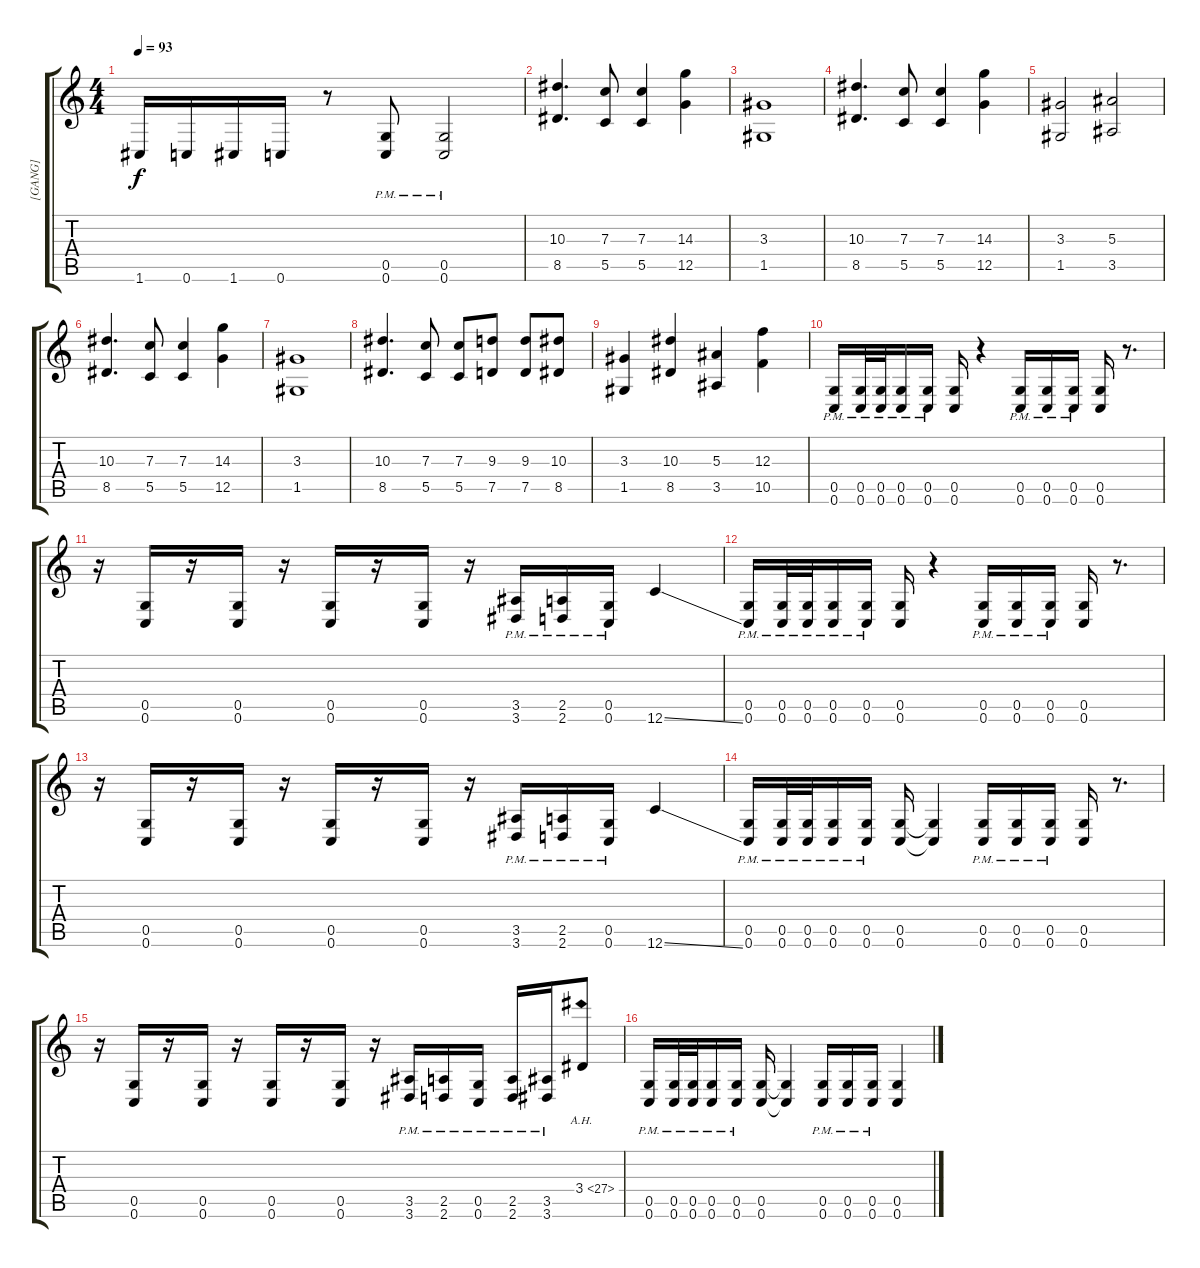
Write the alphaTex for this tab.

\track ("[GANG]" "[GANG]") {instrument distortionguitar}
\staff {score tabs}
\tuning (D4 A3 F3 C3 G2 C2) {hide}
\ts (4 4)
\tempo 93
\clef g2
\ks c
1.6.16{dy f instrument distortionguitar} 0.6.16 1.6.16 0.6.16 r.8 (0.5{pm} 0.6{pm}).8 (0.5{pm} 0.6{pm}).2 |
(10.3 8.5).4{d} (7.3 5.5).8 (7.3 5.5).4 (14.3 12.5).4 |
(3.3 1.5).1 |
(10.3 8.5).4{d} (7.3 5.5).8 (7.3 5.5).4 (14.3 12.5).4 |
(3.3 1.5).2 (5.3 3.5).2 |
(10.3 8.5).4{d} (7.3 5.5).8 (7.3 5.5).4 (14.3 12.5).4 |
(3.3 1.5).1 |
(10.3 8.5).4{d} (7.3 5.5).8 (7.3 5.5).8 (9.3 7.5).8 (9.3 7.5).8 (10.3 8.5).8 |
(3.3 1.5).4 (10.3 8.5).4 (5.3 3.5).4 (12.3 10.5).4 |
(0.5 0.6{pm}).16 (0.5{pm} 0.6{pm}).32 (0.5{pm} 0.6{pm}).32 (0.5{pm} 0.6{pm}).16 (0.5{pm} 0.6{pm}).16 (0.5 0.6).16 r.4 (0.5{pm} 0.6{pm}).16 (0.5{pm} 0.6{pm}).16 (0.5{pm} 0.6{pm}).16 (0.5 0.6).16 r.8{d} |
r.16 (0.5 0.6).16 r.16 (0.5 0.6).16 r.16 (0.5 0.6).16 r.16 (0.5 0.6).16 r.16 (3.5{pm} 3.6{pm}).16 (2.5{pm} 2.6{pm}).16 (0.5{pm} 0.6{pm}).16 12.6{ss}.4 |
(0.5{pm} 0.6{pm}).16 (0.5{pm} 0.6{pm}).32 (0.5{pm} 0.6{pm}).32 (0.5{pm} 0.6{pm}).16 (0.5{pm} 0.6{pm}).16 (0.5 0.6).16 r.4 (0.5{pm} 0.6{pm}).16 (0.5{pm} 0.6{pm}).16 (0.5{pm} 0.6{pm}).16 (0.5 0.6).16 r.8{d} |
r.16 (0.5 0.6).16 r.16 (0.5 0.6).16 r.16 (0.5 0.6).16 r.16 (0.5 0.6).16 r.16 (3.5{pm} 3.6{pm}).16 (2.5{pm} 2.6{pm}).16 (0.5{pm} 0.6{pm}).16 12.6{ss}.4 |
(0.5{pm} 0.6{pm}).16 (0.5{pm} 0.6{pm}).32 (0.5{pm} 0.6{pm}).32 (0.5{pm} 0.6{pm}).16 (0.5{pm} 0.6{pm}).16 (0.5 0.6).16 (0.5{t} 0.6{t}).4 (0.5{pm} 0.6{pm}).16 (0.5{pm} 0.6{pm}).16 (0.5{pm} 0.6{pm}).16 (0.5 0.6).16 r.8{d} |
r.16 (0.5 0.6).16 r.16 (0.5 0.6).16 r.16 (0.5 0.6).16 r.16 (0.5 0.6).16 r.16 (3.5{pm} 3.6{pm}).16 (2.5{pm} 2.6{pm}).16 (0.5{pm} 0.6{pm}).16 (2.5{pm} 2.6{pm}).16 (3.5{pm} 3.6{pm}).16 3.4{ah 24}.8 |
(0.5{pm} 0.6{pm}).16 (0.5{pm} 0.6{pm}).32 (0.5{pm} 0.6{pm}).32 (0.5{pm} 0.6{pm}).16 (0.5{pm} 0.6{pm}).16 (0.5 0.6).16 (0.5{t} 0.6{t}).4 (0.5{pm} 0.6{pm}).16 (0.5{pm} 0.6{pm}).16 (0.5{pm} 0.6{pm}).16 (0.5 0.6).4
